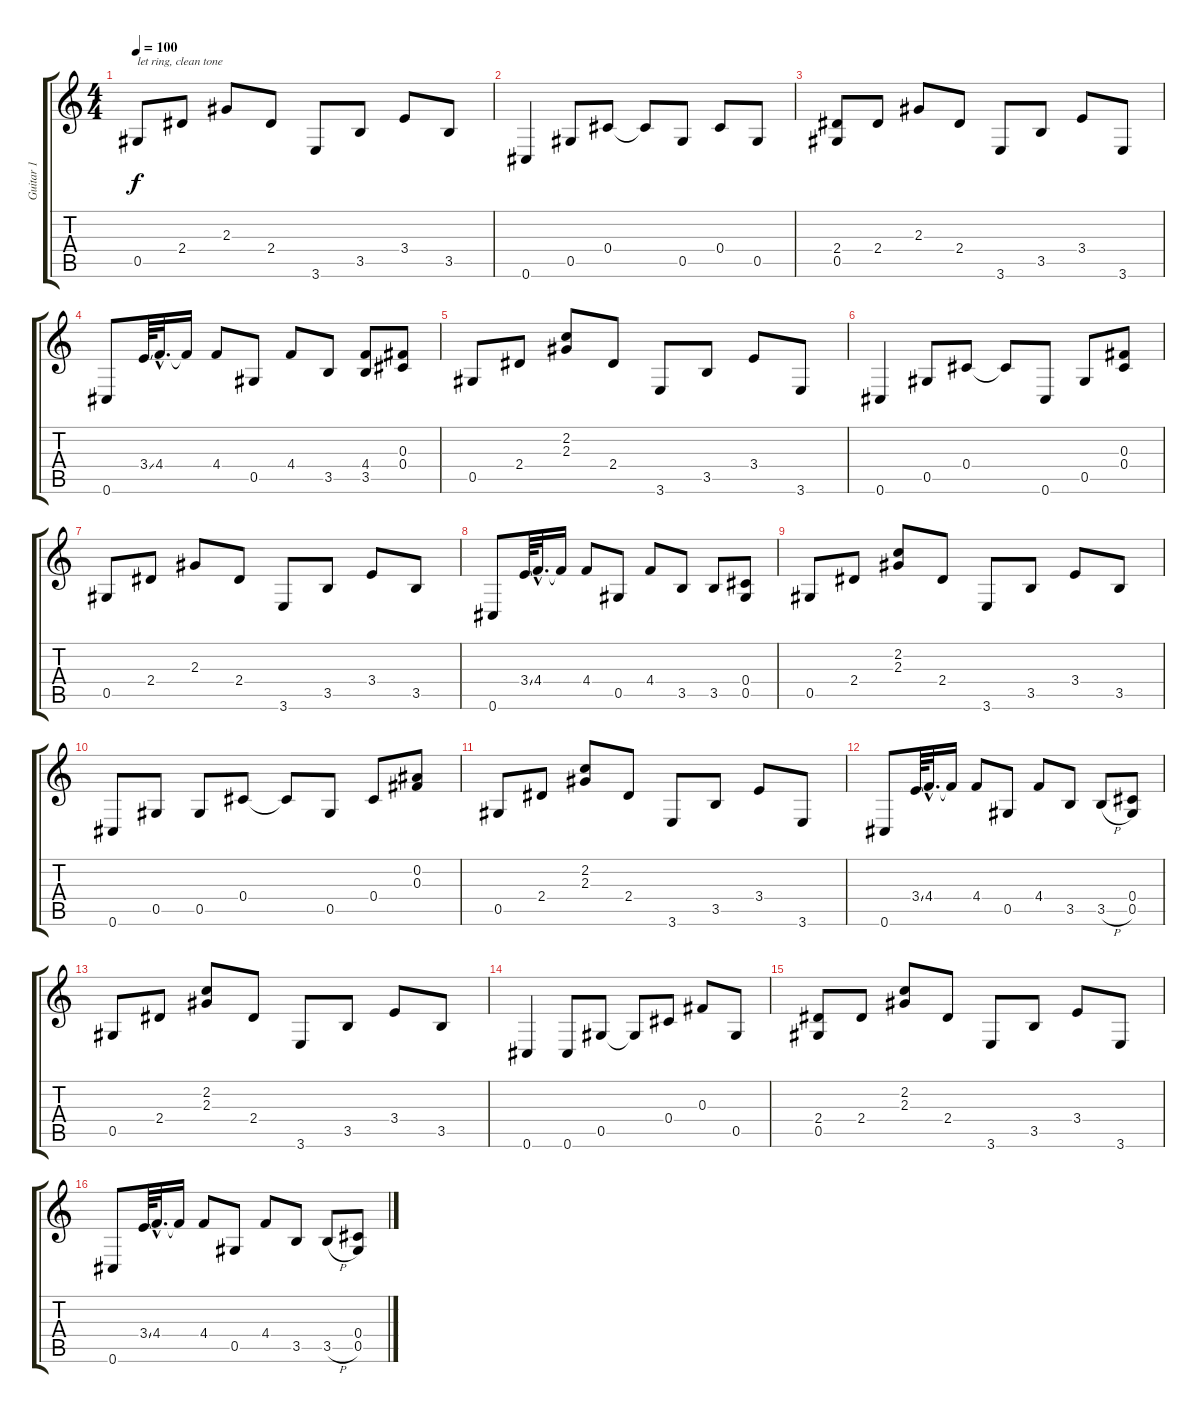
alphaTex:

\track ("Guitar 1" "Guitar 1") {instrument electricguitarclean}
\staff {score tabs}
\tuning (Eb4 Bb3 Gb3 Db3 Ab2 Db2) {hide}
\ts (4 4)
\tempo 100
\clef g2
\ks c
0.5.8{txt "let ring, clean tone" dy f instrument electricguitarclean} 2.4.8 2.3.8 2.4.8 3.6.8 3.5.8 3.4.8 3.5.8 |
0.6.4 0.5.8 0.4.8 0.4{t}.8 0.5.8 0.4.8 0.5.8 |
(2.4 0.5).8 2.4.8 2.3.8 2.4.8 3.6.8 3.5.8 3.4.8 3.6.8 |
0.6.8 3.4{ss}.64 4.4{hac}.32{d} 4.4{t}.16 4.4.8 0.5.8 4.4.8 3.5.8 (4.4 3.5).8 (0.3 0.4).8 |
0.5.8 2.4.8 (2.2 2.3).8 2.4.8 3.6.8 3.5.8 3.4.8 3.6.8 |
0.6.4 0.5.8 0.4.8 0.4{t}.8 0.6.8 0.5.8 (0.3 0.4).8 |
0.5.8 2.4.8 2.3.8 2.4.8 3.6.8 3.5.8 3.4.8 3.5.8 |
0.6.8 3.4{ss}.64 4.4{hac}.32{d} 4.4{t}.16 4.4.8 0.5.8 4.4.8 3.5.8 3.5.8 (0.4 0.5).8 |
0.5.8 2.4.8 (2.2 2.3).8 2.4.8 3.6.8 3.5.8 3.4.8 3.5.8 |
0.6.8 0.5.8 0.5.8 0.4.8 0.4{t}.8 0.5.8 0.4.8 (0.2 0.3).8 |
0.5.8 2.4.8 (2.2 2.3).8 2.4.8 3.6.8 3.5.8 3.4.8 3.6.8 |
0.6.8 3.4{ss}.64 4.4{hac}.32{d} 4.4{t}.16 4.4.8 0.5.8 4.4.8 3.5.8 3.5{h}.8 (0.4 0.5).8 |
0.5.8 2.4.8 (2.2 2.3).8 2.4.8 3.6.8 3.5.8 3.4.8 3.5.8 |
0.6.4 0.6.8 0.5.8 0.5{t}.8 0.4.8 0.3.8 0.5.8 |
(2.4 0.5).8 2.4.8 (2.2 2.3).8 2.4.8 3.6.8 3.5.8 3.4.8 3.6.8 |
0.6.8 3.4{ss}.64 4.4{hac}.32{d} 4.4{t}.16 4.4.8 0.5.8 4.4.8 3.5.8 3.5{h}.8 (0.4 0.5).8
